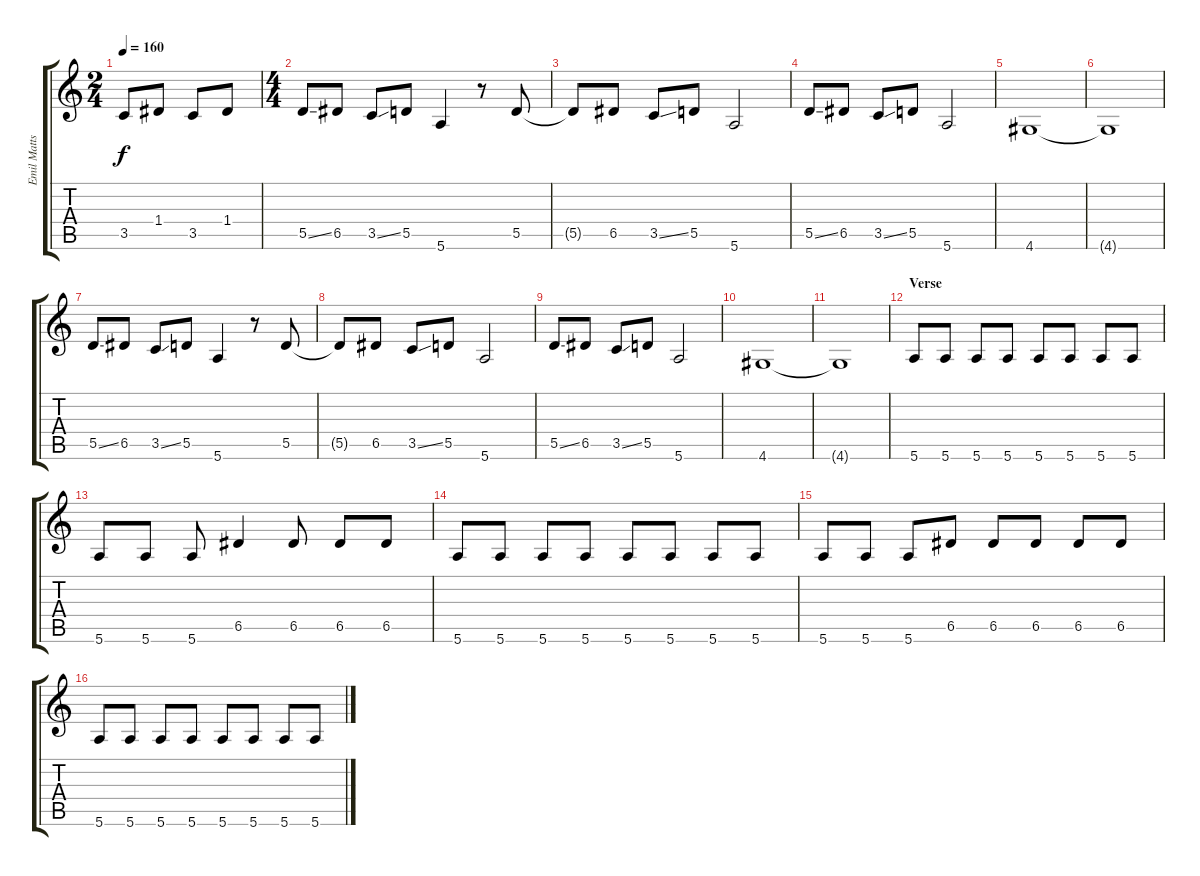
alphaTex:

\track ("Emil Mattson" "Emil Matts") {instrument electricbassfinger}
\staff {score tabs}
\tuning (E4 B3 G3 D3 A2 E2) {hide}
\ts (2 4)
\tempo 160
\clef g2
\ks c
3.5.8{dy f} 1.4.8 3.5.8 1.4.8 |
\ts (4 4)
5.5{ss}.8 6.5.8 3.5{ss}.8 5.5.8 5.6.4 r.8 5.5.8 |
5.5{t}.8 6.5.8 3.5{ss}.8 5.5.8 5.6.2 |
5.5{ss}.8 6.5.8 3.5{ss}.8 5.5.8 5.6.2 |
4.6.1 |
4.6{t}.1 |
5.5{ss}.8 6.5.8 3.5{ss}.8 5.5.8 5.6.4 r.8 5.5.8 |
5.5{t}.8 6.5.8 3.5{ss}.8 5.5.8 5.6.2 |
5.5{ss}.8 6.5.8 3.5{ss}.8 5.5.8 5.6.2 |
4.6.1 |
4.6{t}.1 |
\section ("" "Verse")
5.6.8 5.6.8 5.6.8 5.6.8 5.6.8 5.6.8 5.6.8 5.6.8 |
5.6.8 5.6.8 5.6.8 6.5.4 6.5.8 6.5.8 6.5.8 |
5.6.8 5.6.8 5.6.8 5.6.8 5.6.8 5.6.8 5.6.8 5.6.8 |
5.6.8 5.6.8 5.6.8 6.5.8 6.5.8 6.5.8 6.5.8 6.5.8 |
5.6.8 5.6.8 5.6.8 5.6.8 5.6.8 5.6.8 5.6.8 5.6.8
